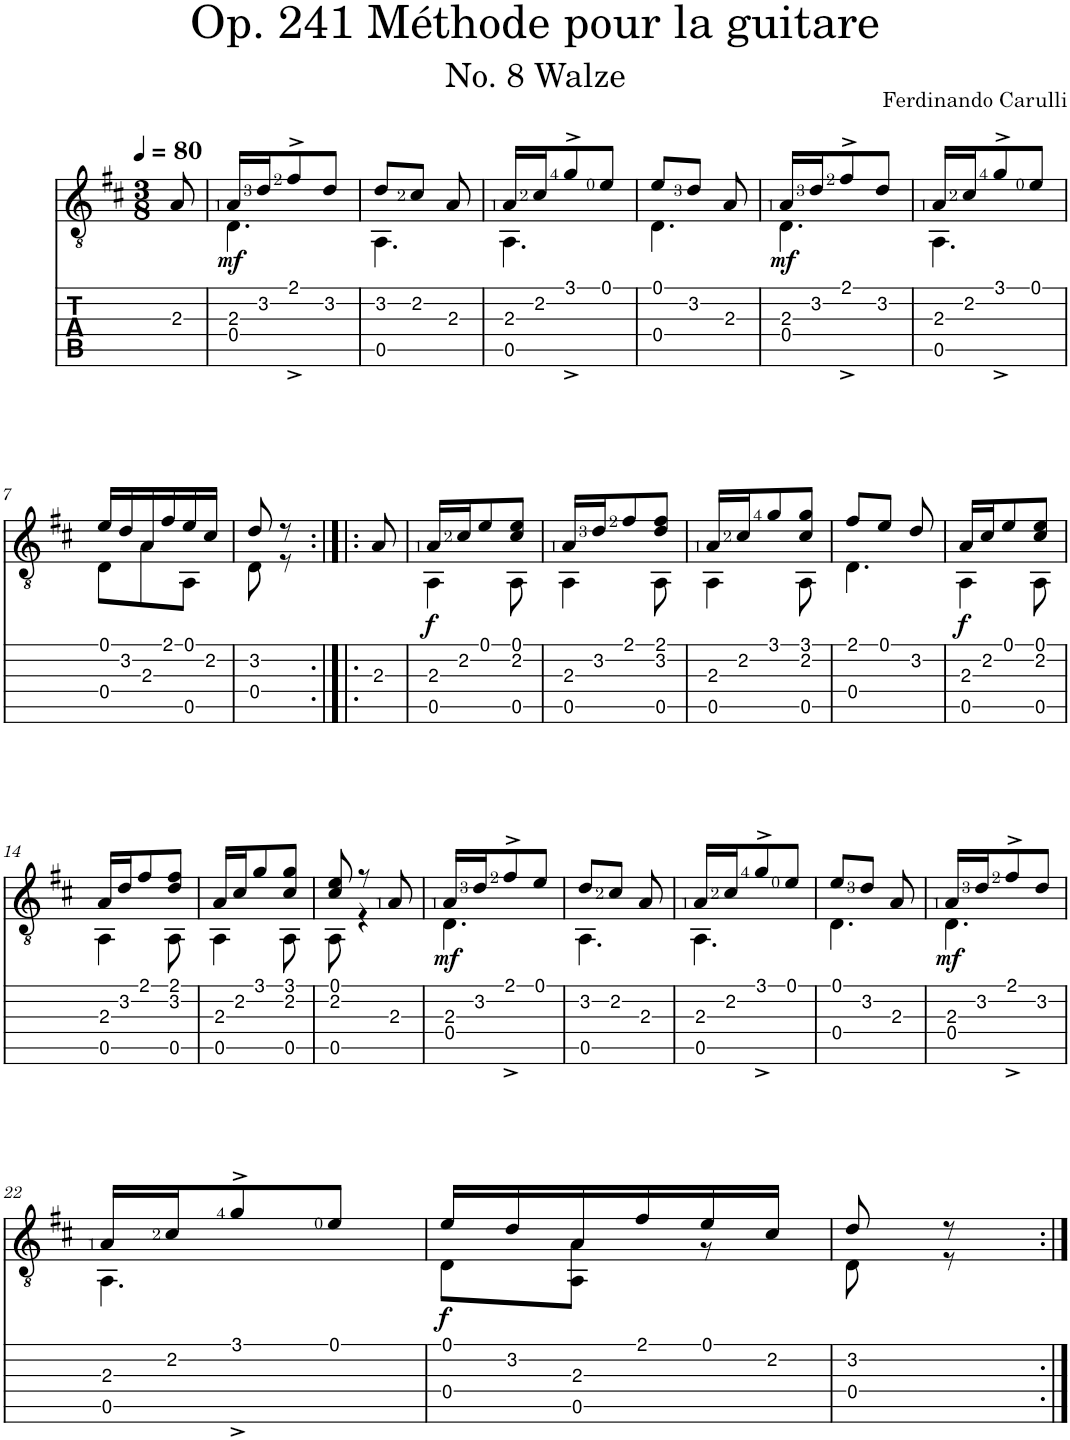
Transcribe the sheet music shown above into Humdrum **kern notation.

**kern	**kern	**dynam
*part1	*part1	*part1
*staff2	*staff1	*staff1/2
*I"Classical Guitar	*	*
*stria6	*	*
*	*clefGv2	*
*k[f#c#]	*k[f#c#]	*
*D:	*D:	*
*M3/8	*M3/8	*
*MM80	*MM80	*
=	=	=
8A	8A/	.
=1	=1	=1
*^	*^	*
!	!	!	!	!LO:DY:b
16ALL	4.D	16A/LL	4.D\	mf
16dJ	.	16d/J	.	.
8f#^	.	8f#^/	.	.
8dJ	.	8d/J	.	.
=2	=2	=2	=2	=2
8dL	4.AA	8d/L	4.AA\	.
8c#	.	8c#/J	.	.
8AJ	.	8A/	.	.
=3	=3	=3	=3	=3
16ALL	4.AA	16A/LL	4.AA\	.
16c#J	.	16c#/J	.	.
8g^	.	8g^/	.	.
8eJ	.	8e/J	.	.
=4	=4	=4	=4	=4
8eL	4.D	8e/L	4.D\	.
8d	.	8d/J	.	.
8AJ	.	8A/	.	.
=5	=5	=5	=5	=5
!	!	!	!	!LO:DY:b
16ALL	4.D	16A/LL	4.D\	mf
16dJ	.	16d/J	.	.
8f#^	.	8f#^/	.	.
8dJ	.	8d/J	.	.
=6	=6	=6	=6	=6
16ALL	4.AA	16A/LL	4.AA\	.
16c#J	.	16c#/J	.	.
8g^	.	8g^/	.	.
8eJ	.	8e/J	.	.
!!LO:LB:g=z	!!
=7	=7	=7	=7	=7
16eLL	8DL	16e/LL	8D\L	.
16d	.	16d/	.	.
16A	8A	16A/	8A\	.
16f#	.	16f#/	.	.
16e	8AAJ	16e/	8AA\J	.
16c#JJ	.	16c#/JJ	.	.
=8	=8	=8	=8	=8
8d	8D	8d/	8D\	.
8r	8r	8r	8r	.
*v	*v	*	*	*
*	*v	*v	*
=8X1:|!|:	=8X1:|!|:	=8X1:|!|:
8A	8A/	.
=9	=9	=9
*^	*^	*
!	!	!	!	!LO:DY:b
16ALL	4AA	16A/LL	4AA\	f
16c#J	.	16c#/J	.	.
8e	.	8e/	.	.
8c#\ 8e\J	8AA	8c#/ 8e/J	8AA\	.
=10	=10	=10	=10	=10
16ALL	4AA	16A/LL	4AA\	.
16dJ	.	16d/J	.	.
8f#	.	8f#/	.	.
8d\ 8f#\J	8AA	8d/ 8f#/J	8AA\	.
=11	=11	=11	=11	=11
16ALL	4AA	16A/LL	4AA\	.
16c#J	.	16c#/J	.	.
8g	.	8g/	.	.
8c#\ 8g\J	8AA	8c#/ 8g/J	8AA\	.
=12	=12	=12	=12	=12
8f#L	4.D	8f#/L	4.D\	.
8e	.	8e/J	.	.
8dJ	.	8d/	.	.
=13	=13	=13	=13	=13
!	!	!	!	!LO:DY:b
16ALL	4AA	16A/LL	4AA\	f
16c#J	.	16c#/J	.	.
8e	.	8e/	.	.
8c#\ 8e\J	8AA	8c#/ 8e/J	8AA\	.
!!LO:LB:g=z	!!
=14	=14	=14	=14	=14
16ALL	4AA	16A/LL	4AA\	.
16dJ	.	16d/J	.	.
8f#	.	8f#/	.	.
8d\ 8f#\J	8AA	8d/ 8f#/J	8AA\	.
=15	=15	=15	=15	=15
16ALL	4AA	16A/LL	4AA\	.
16c#J	.	16c#/J	.	.
8g	.	8g/	.	.
8c#\ 8g\J	8AA	8c#/ 8g/J	8AA\	.
=16	=16	=16	=16	=16
8c# 8e	8AA	8c#/ 8e/	8AA\	.
8r	4r	8r	4r	.
8A	.	8A/	.	.
=17	=17	=17	=17	=17
!	!	!	!	!LO:DY:b
16ALL	4.D	16A/LL	4.D\	mf
16dJ	.	16d/J	.	.
8f#^	.	8f#^/	.	.
8eJ	.	8e/J	.	.
=18	=18	=18	=18	=18
8dL	4.AA	8d/L	4.AA\	.
8c#	.	8c#/J	.	.
8AJ	.	8A/	.	.
=19	=19	=19	=19	=19
16ALL	4.AA	16A/LL	4.AA\	.
16c#J	.	16c#/J	.	.
8g^	.	8g^/	.	.
8eJ	.	8e/J	.	.
=20	=20	=20	=20	=20
8eL	4.D	8e/L	4.D\	.
8d	.	8d/J	.	.
8AJ	.	8A/	.	.
=21	=21	=21	=21	=21
!	!	!	!	!LO:DY:b
16ALL	4.D	16A/LL	4.D\	mf
16dJ	.	16d/J	.	.
8f#^	.	8f#^/	.	.
8dJ	.	8d/J	.	.
!!LO:LB:g=z	!!
=22	=22	=22	=22	=22
16ALL	4.AA	16A/LL	4.AA\	.
16c#J	.	16c#/J	.	.
8g^	.	8g^/	.	.
8eJ	.	8e/J	.	.
=23	=23	=23	=23	=23
!	!	!	!	!LO:DY:b
16eLL	8DL	16e/LL	8D\L	f
16d	.	16d/	.	.
16A	8AA\ 8A\J	16A/	8AA\ 8A\J	.
16f#	.	16f#/	.	.
16e	8r	16e/	8r	.
16c#JJ	.	16c#/JJ	.	.
=24	=24	=24	=24	=24
8d	8D	8d/	8D\	.
8r	8r	8r	8r	.
*v	*v	*	*	*
*	*v	*v	*
=:|!	=:|!	=:|!
*-	*-	*-
